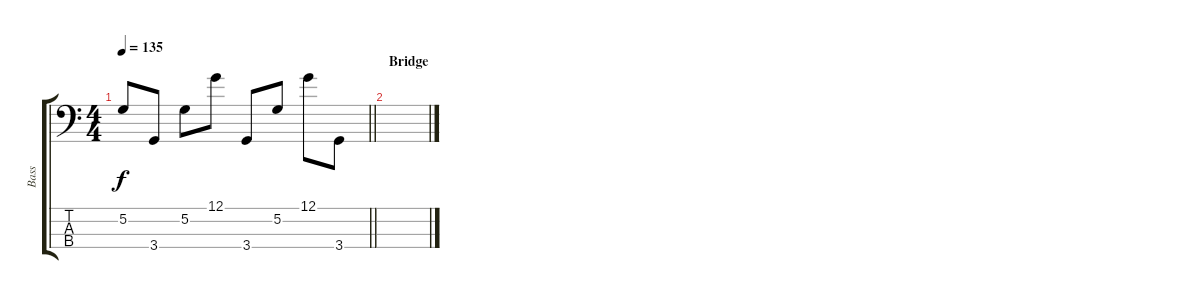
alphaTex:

\track ("Bass" "Bass") {instrument electricbassfinger}
\staff {score tabs}
\tuning (G2 D2 A1 E1) {hide}
\ts (4 4)
\tempo 135
\clef f4
\barLineRight lightlight
\ks c
5.2.8{dy f} 3.4.8 5.2.8 12.1.8 3.4.8 5.2.8 12.1.8 3.4.8 |
\section ("" "Bridge")
